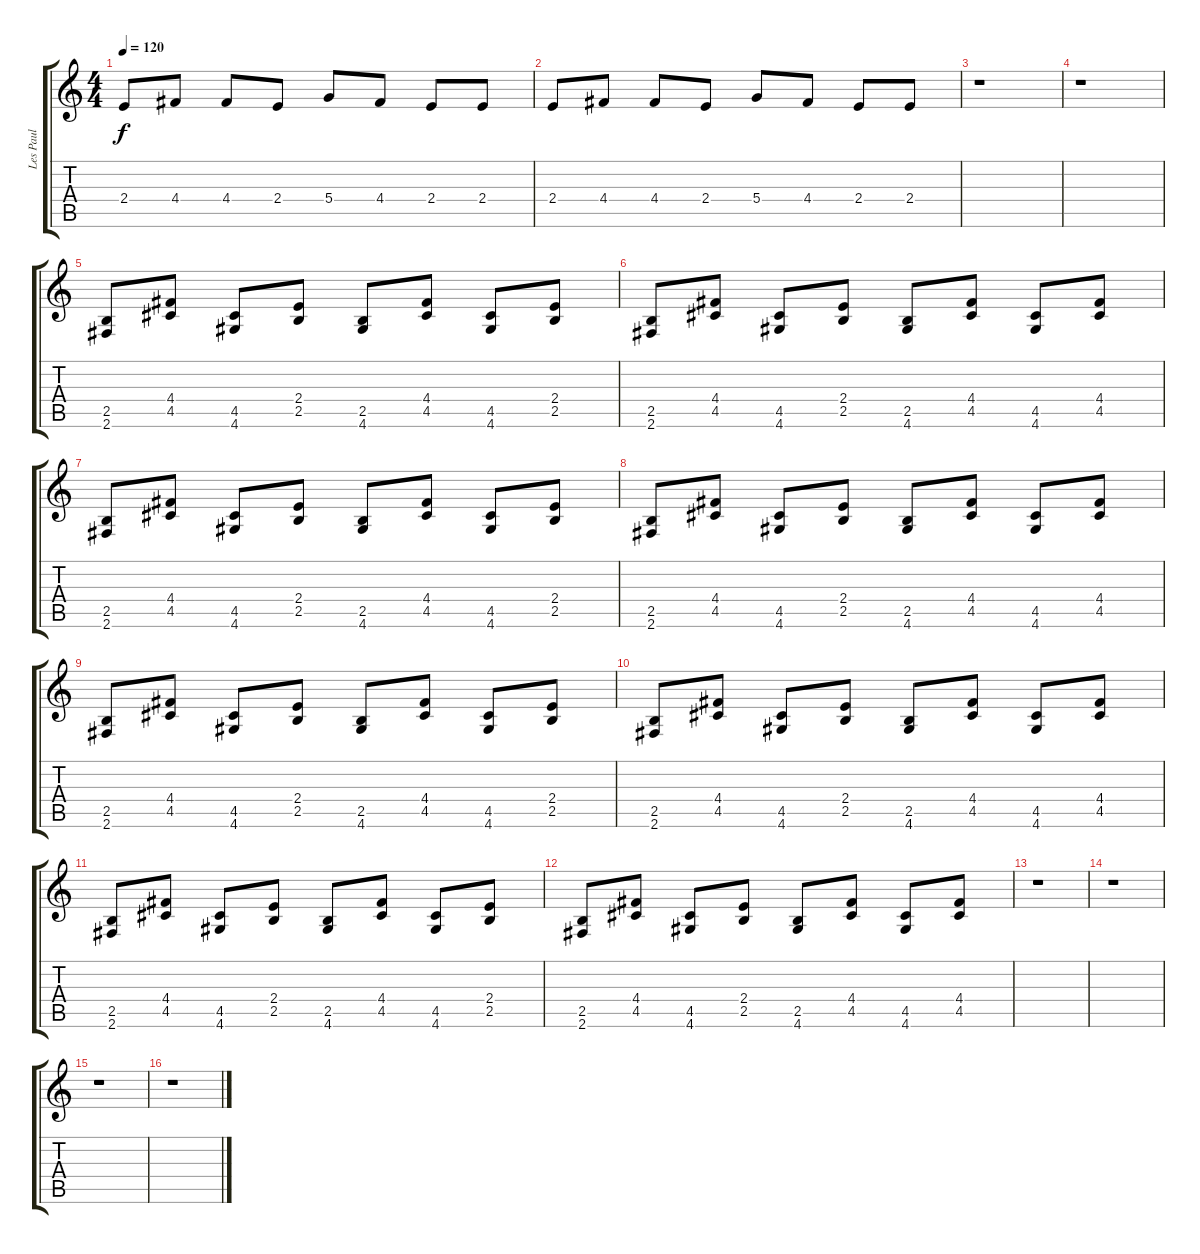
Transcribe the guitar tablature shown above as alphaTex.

\track ("Les Paul" "Les Paul") {instrument overdrivenguitar}
\staff {score tabs}
\tuning (E4 B3 G3 D3 A2 E2) {hide}
\ts (4 4)
\tempo 120
\clef g2
\ks c
2.4.8{dy f} 4.4.8 4.4.8 2.4.8 5.4.8 4.4.8 2.4.8 2.4.8 |
2.4.8 4.4.8 4.4.8 2.4.8 5.4.8 4.4.8 2.4.8 2.4.8 |
r.1 |
r.1 |
(2.5 2.6).8 (4.4 4.5).8 (4.5 4.6).8 (2.4 2.5).8 (2.5 4.6).8 (4.4 4.5).8 (4.5 4.6).8 (2.4 2.5).8 |
(2.5 2.6).8 (4.4 4.5).8 (4.5 4.6).8 (2.4 2.5).8 (2.5 4.6).8 (4.4 4.5).8 (4.5 4.6).8 (4.4 4.5).8 |
(2.5 2.6).8 (4.4 4.5).8 (4.5 4.6).8 (2.4 2.5).8 (2.5 4.6).8 (4.4 4.5).8 (4.5 4.6).8 (2.4 2.5).8 |
(2.5 2.6).8 (4.4 4.5).8 (4.5 4.6).8 (2.4 2.5).8 (2.5 4.6).8 (4.4 4.5).8 (4.5 4.6).8 (4.4 4.5).8 |
(2.5 2.6).8 (4.4 4.5).8 (4.5 4.6).8 (2.4 2.5).8 (2.5 4.6).8 (4.4 4.5).8 (4.5 4.6).8 (2.4 2.5).8 |
(2.5 2.6).8 (4.4 4.5).8 (4.5 4.6).8 (2.4 2.5).8 (2.5 4.6).8 (4.4 4.5).8 (4.5 4.6).8 (4.4 4.5).8 |
(2.5 2.6).8 (4.4 4.5).8 (4.5 4.6).8 (2.4 2.5).8 (2.5 4.6).8 (4.4 4.5).8 (4.5 4.6).8 (2.4 2.5).8 |
(2.5 2.6).8 (4.4 4.5).8 (4.5 4.6).8 (2.4 2.5).8 (2.5 4.6).8 (4.4 4.5).8 (4.5 4.6).8 (4.4 4.5).8 |
r.1 |
r.1 |
r.1 |
r.1
